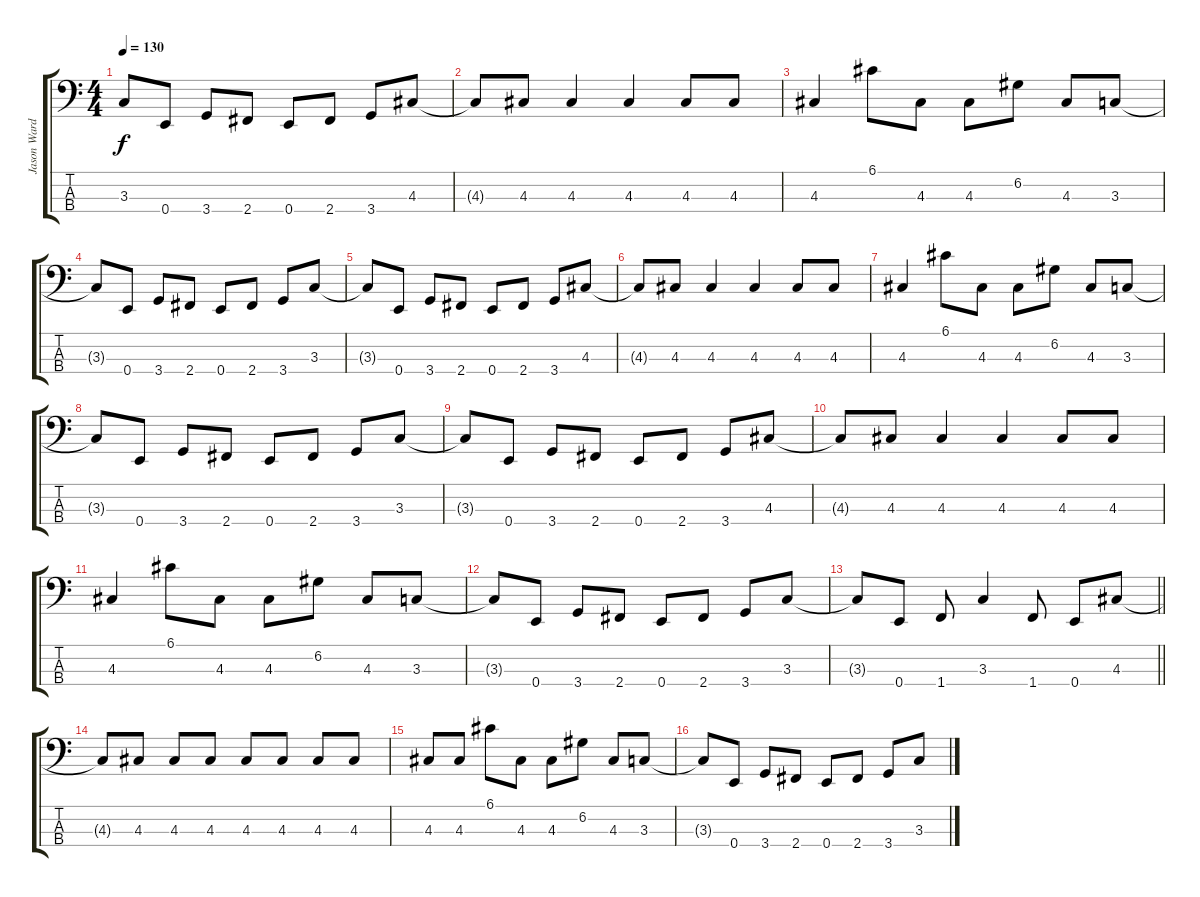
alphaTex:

\track ("Jason Ward" "Jason Ward") {instrument electricbassfinger}
\staff {score tabs}
\tuning (G2 D2 A1 E1) {hide}
\ts (4 4)
\tempo 130
\clef f4
\ks c
3.3{t}.8{dy f} 0.4.8 3.4.8 2.4.8 0.4.8 2.4.8 3.4.8 4.3.8 |
4.3{t}.8 4.3.8 4.3.4 4.3.4 4.3.8 4.3.8 |
4.3.4 6.1.8 4.3.8 4.3.8 6.2.8 4.3.8 3.3.8 |
3.3{t}.8 0.4.8 3.4.8 2.4.8 0.4.8 2.4.8 3.4.8 3.3.8 |
3.3{t}.8 0.4.8 3.4.8 2.4.8 0.4.8 2.4.8 3.4.8 4.3.8 |
4.3{t}.8 4.3.8 4.3.4 4.3.4 4.3.8 4.3.8 |
4.3.4 6.1.8 4.3.8 4.3.8 6.2.8 4.3.8 3.3.8 |
3.3{t}.8 0.4.8 3.4.8 2.4.8 0.4.8 2.4.8 3.4.8 3.3.8 |
3.3{t}.8 0.4.8 3.4.8 2.4.8 0.4.8 2.4.8 3.4.8 4.3.8 |
4.3{t}.8 4.3.8 4.3.4 4.3.4 4.3.8 4.3.8 |
4.3.4 6.1.8 4.3.8 4.3.8 6.2.8 4.3.8 3.3.8 |
3.3{t}.8 0.4.8 3.4.8 2.4.8 0.4.8 2.4.8 3.4.8 3.3.8 |
\barLineRight lightlight
3.3{t}.8 0.4.8 1.4.8 3.3.4 1.4.8 0.4.8 4.3.8 |
4.3{t}.8 4.3.8 4.3.8 4.3.8 4.3.8 4.3.8 4.3.8 4.3.8 |
4.3.8 4.3.8 6.1.8 4.3.8 4.3.8 6.2.8 4.3.8 3.3.8 |
3.3{t}.8 0.4.8 3.4.8 2.4.8 0.4.8 2.4.8 3.4.8 3.3.8
